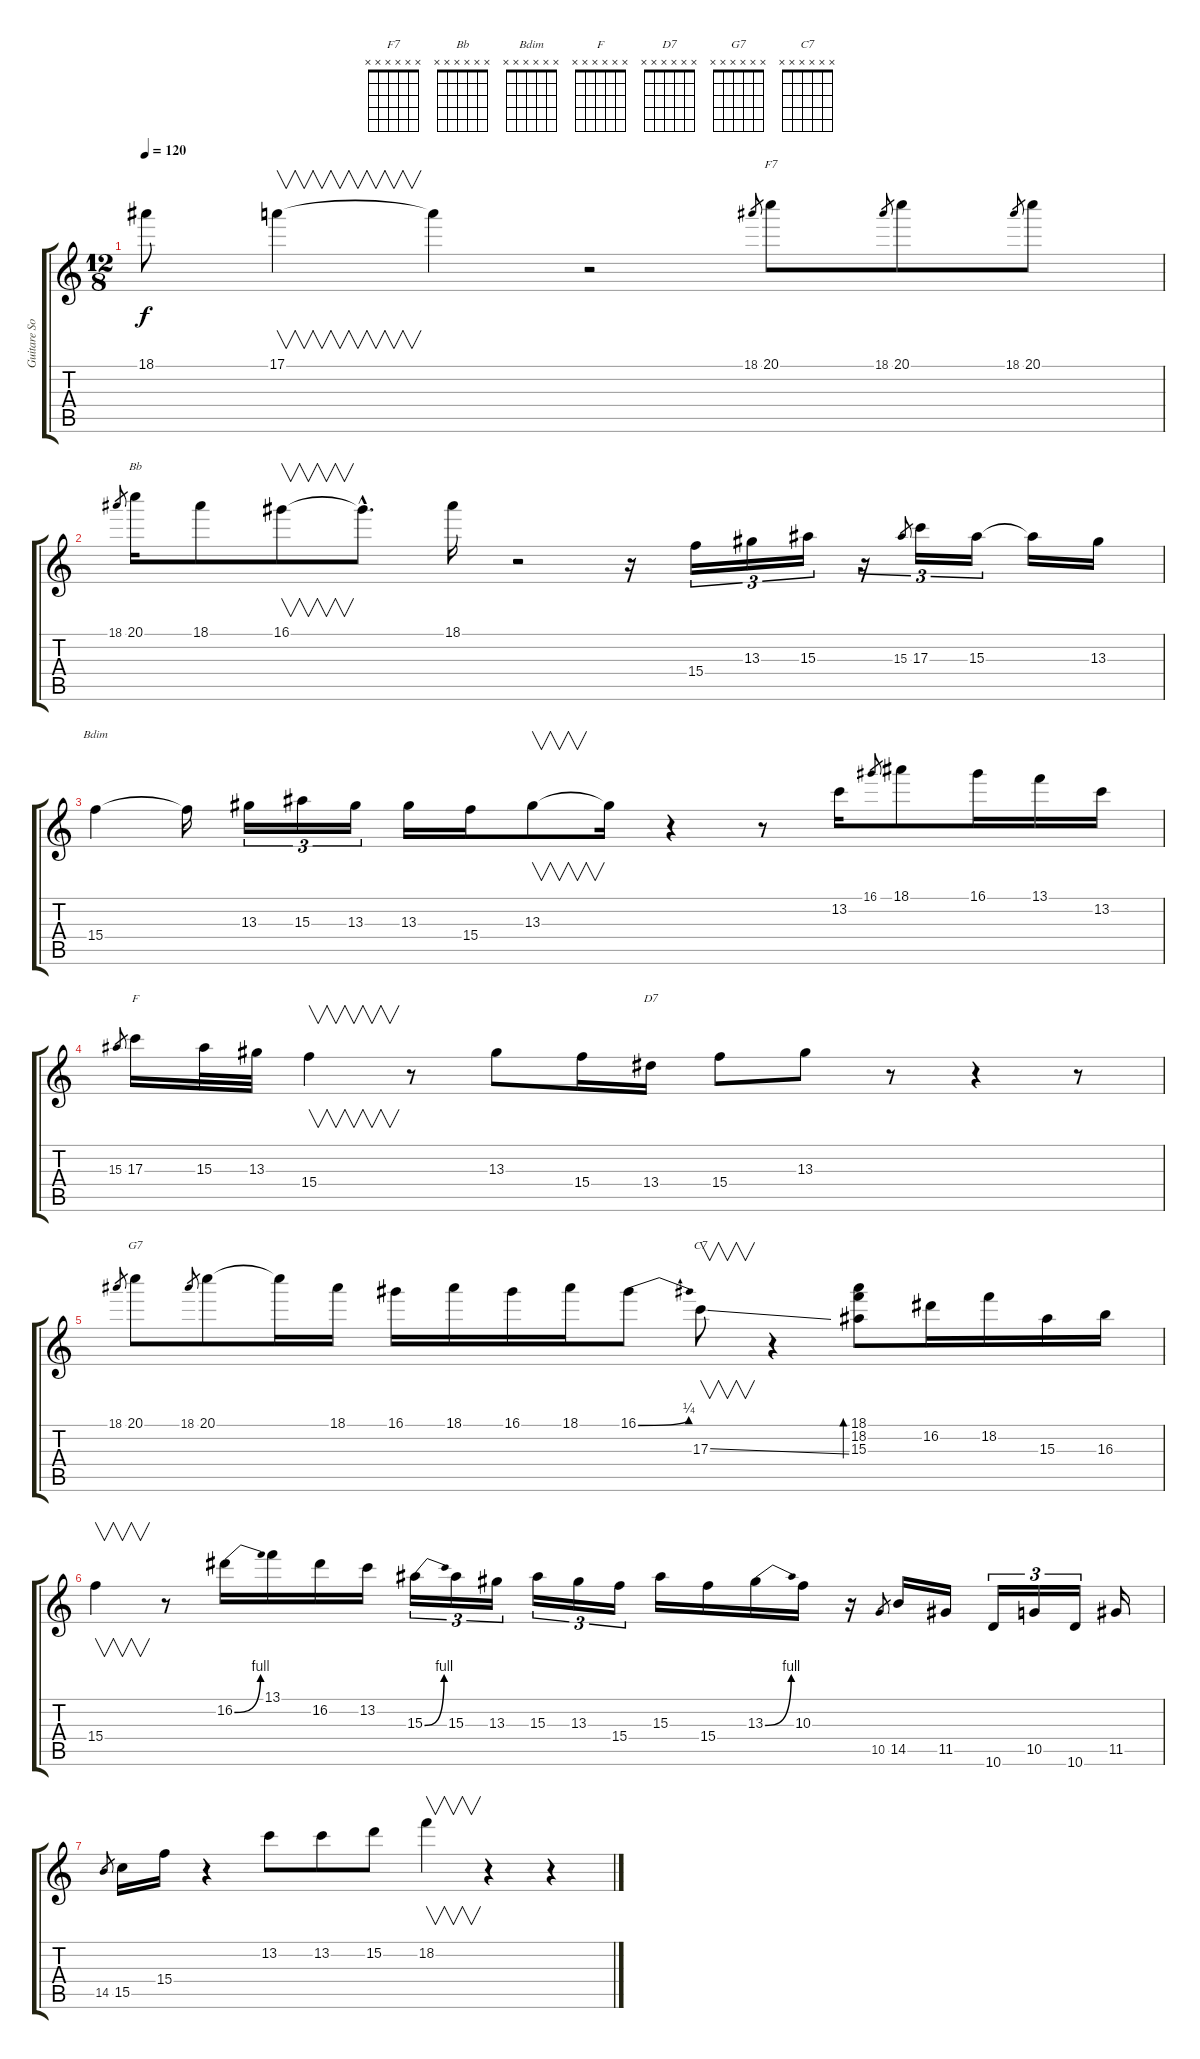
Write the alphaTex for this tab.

\track ("Guitare Solo" "Guitare So") {instrument distortionguitar}
\staff {score tabs}
\tuning (E4 B3 G3 D3 A2 E2) {hide}
\chord ("F7" x x x x x x) {firstfret 0}
\chord ("Bb" x x x x x x) {firstfret 0}
\chord ("Bdim" x x x x x x) {firstfret 0}
\chord ("F" x x x x x x) {firstfret 0}
\chord ("D7" x x x x x x) {firstfret 0}
\chord ("G7" x x x x x x) {firstfret 0}
\chord ("C7" x x x x x x) {firstfret 0}
\ts (12 8)
\tempo 120
\clef g2
\ks c
18.1.8{dy f} 17.1.4{v} 17.1{t}.4 r.2 18.1.8{gr} 20.1.8{ch "F7"} 18.1.8{gr} 20.1.8 18.1.8{gr} 20.1.8 |
18.1.8{gr} 20.1.16{ch "Bb"} 18.1.8 16.1.8{v} 16.1{hac t}.8{d} 18.1.16 r.2 r.16 15.4.16{tu (3 2)} 13.3.16{tu (3 2)} 15.3.16{tu (3 2)} r.16{tu (3 2)} 15.3.8{gr} 17.3.16{tu (3 2)} 15.3.16{tu (3 2)} 15.3{t}.16 13.3.16 |
15.4.4{ch "Bdim"} 15.4{t}.16 13.3.16{tu (3 2)} 15.3.16{tu (3 2)} 13.3.16{tu (3 2)} 13.3.16 15.4.16 13.3.8{v} 13.3{t}.16 r.4 r.8 13.2.16 16.1.8{gr} 18.1.8 16.1.16 13.1.16 13.2.16 |
15.3.8{gr} 17.3.16{ch "F"} 15.3.32 13.3.32 15.4.4{v} r.8 13.3.8 15.4.16 13.4.16{ch "D7"} 15.4.8 13.3.8 r.8 r.4 r.8 |
18.1.8{gr} 20.1.8{ch "G7"} 18.1.8{gr} 20.1.8 20.1{t}.16 18.1.16 16.1.16 18.1.16 16.1.16 18.1.16 16.1{be (bend 0 0 60 1)}.8 17.3{ss}.8{v ch "C7"} r.4 (18.1 18.2 15.3).8{bd 120} 16.2.16 18.2.16 15.3.16 16.3.16 |
15.4.4{v} r.8 16.2{be (bend 0 0 60 4)}.16 13.1.16 16.2.16 13.2.16 15.3{be (bend 0 0 60 4)}.16{tu (3 2)} 15.3.16{tu (3 2)} 13.3.16{tu (3 2)} 15.3.16{tu (3 2)} 13.3.16{tu (3 2)} 15.4.16{tu (3 2)} 15.3.16 15.4.16 13.3{be (bend 0 0 60 4)}.16 10.3.16 r.16 10.5.8{gr} 14.5.16 11.5.16 10.6.16{tu (3 2)} 10.5.16{tu (3 2)} 10.6.16{tu (3 2)} 11.5.16 |
14.5.8{gr} 15.5.16 15.4.16 r.4 13.2.8 13.2.8 15.2.8 18.2.4{v} r.4 r.4
